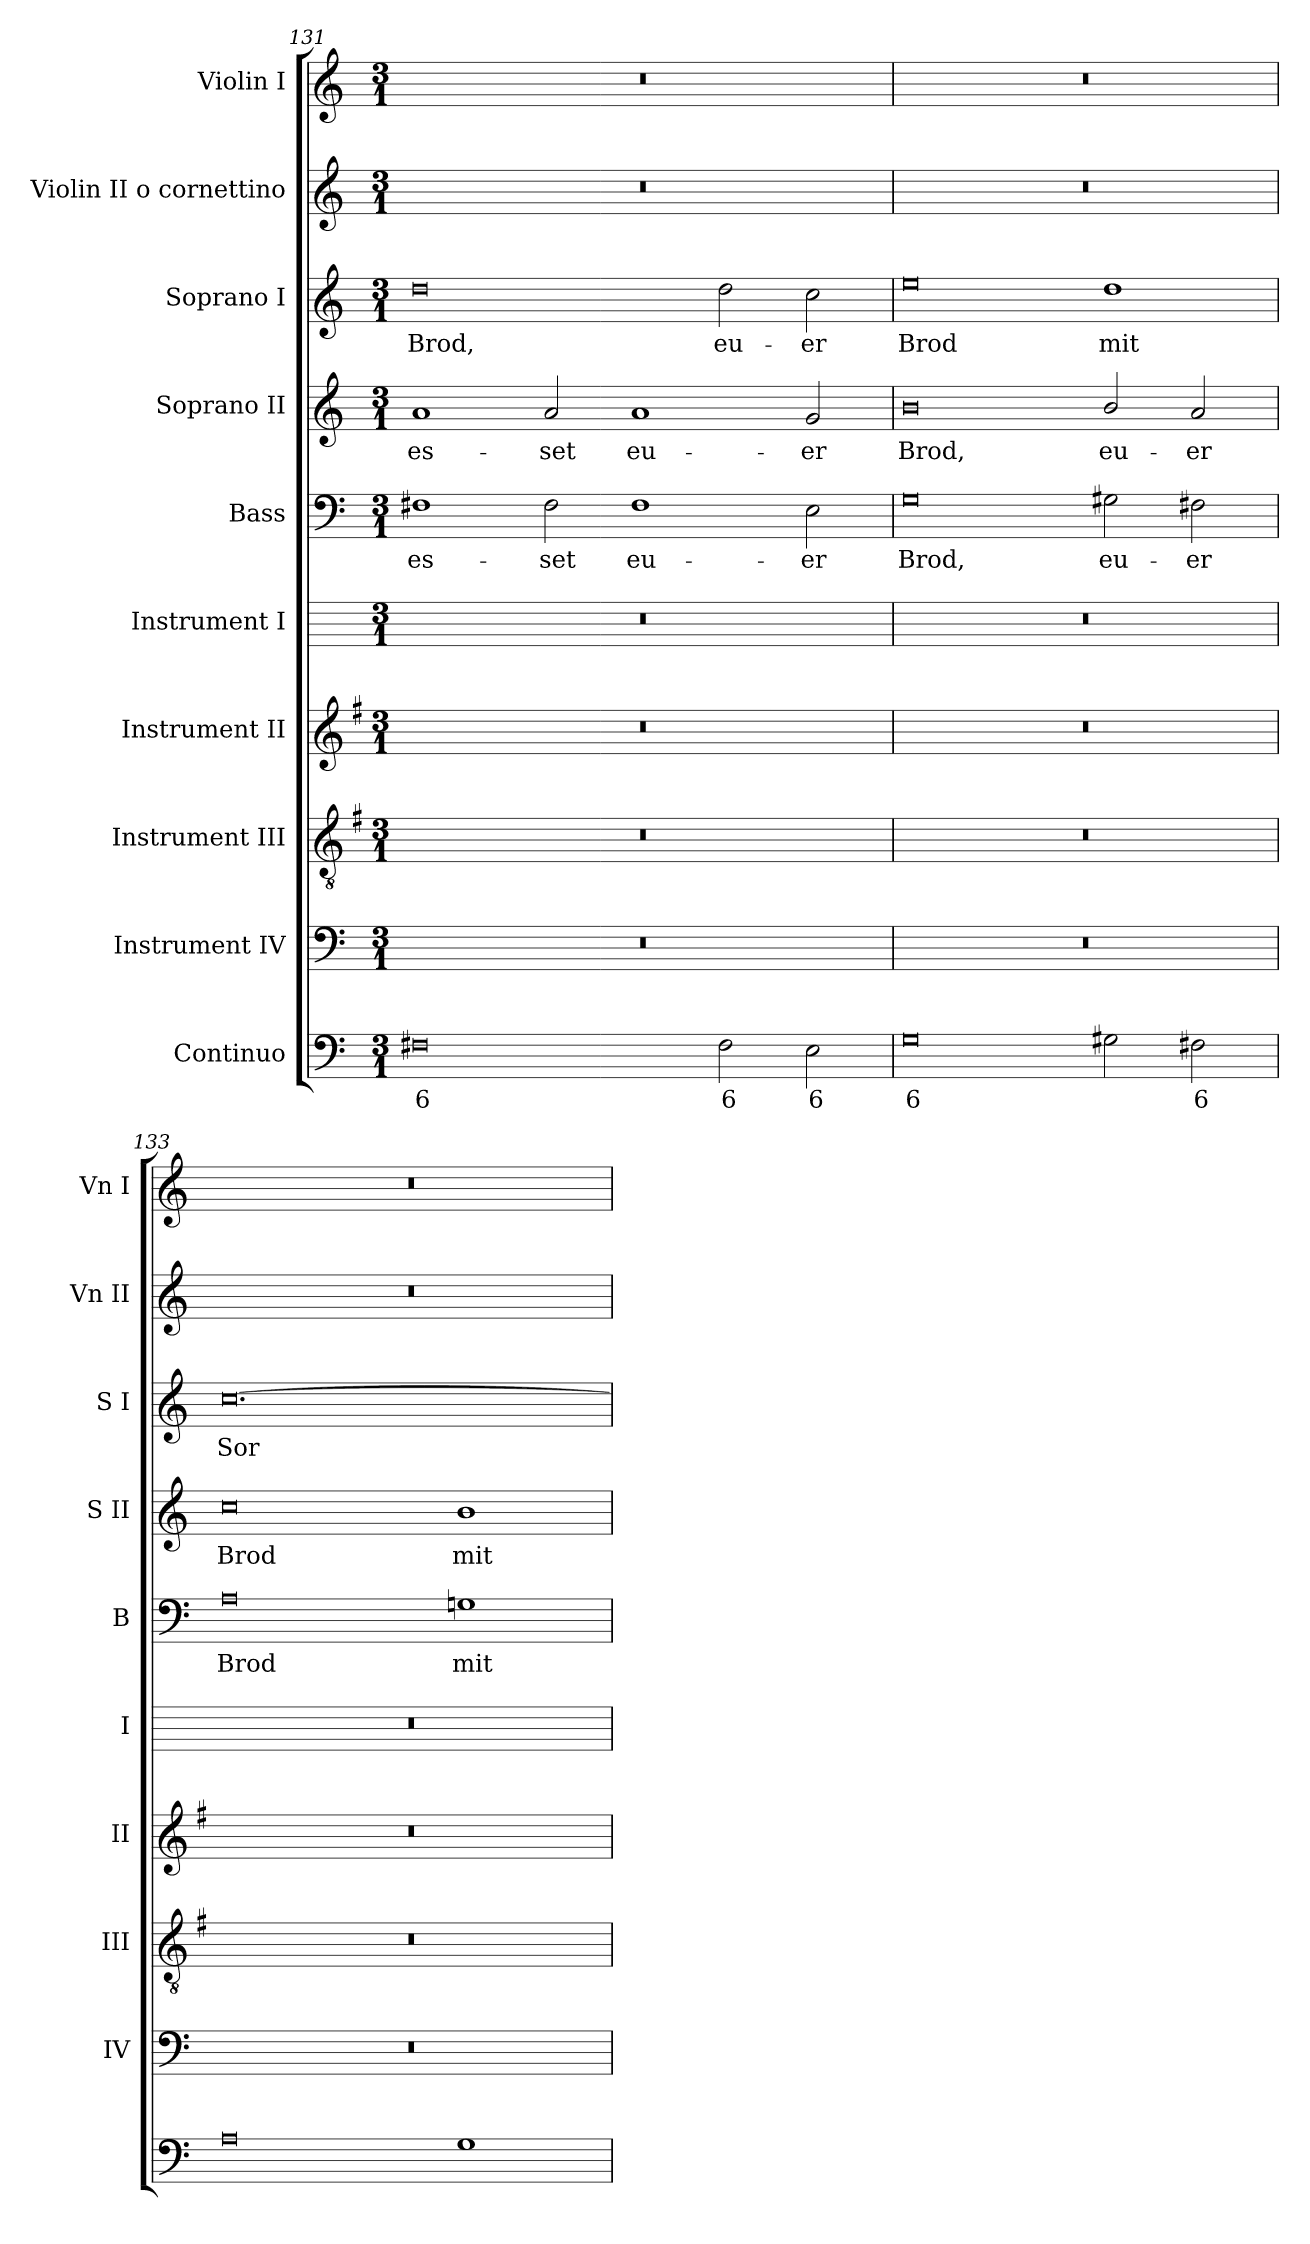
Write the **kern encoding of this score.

**kern	**text	**kern	**kern	**kern	**kern	**kern	**text	**kern	**text	**kern	**text	**kern	**kern
*part10	*part10	*part9	*part8	*part7	*part6	*part5	*part5	*part4	*part4	*part3	*part3	*part2	*part1
*staff10	*staff10	*staff9	*staff8	*staff7	*staff6	*staff5	*staff5	*staff4	*staff4	*staff3	*staff3	*staff2	*staff1
*I"Continuo	*	*I"Instrument IV	*I"Instrument III	*I"Instrument II	*I"Instrument I	*I"Bass	*	*I"Soprano II	*	*I"Soprano I	*	*I"Violin II o cornettino	*I"Violin I
*	*	*I'IV	*I'III	*I'II	*I'I	*I'B	*	*I'S II	*	*I'S I	*	*I'Vn II	*I'Vn I
*clefF4	*	*clefF4	*clefGv2	*clefG2	*	*clefF4	*	*clefG2	*	*clefG2	*	*clefG2	*clefG2
*	*	*	*ITrd4c7	*ITrd4c7	*ITrd4c7	*	*	*	*	*	*	*	*
*k[]	*	*k[]	*k[]	*k[]	*	*k[]	*	*k[]	*	*k[]	*	*k[]	*k[]
*C:	*	*C:	*C:	*C:	*	*C:	*	*C:	*	*C:	*	*C:	*C:
*M3/1	*	*M3/1	*M3/1	*M3/1	*M3/1	*M3/1	*	*M3/1	*	*M3/1	*	*M3/1	*M3/1
=131	=131	=131	=131	=131	=131	=131	=131	=131	=131	=131	=131	=131	=131
!	!LO:LY:b	!	!	!	!	!	!LO:LY:b	!	!LO:LY:b	!	!LO:LY:b	!	!
0F#X	6	0.r	0.r	0.r	0.r	1F#X	es-	1a	es-	0dd	Brod,	0.r	0.r
!	!	!	!	!	!	!	!LO:LY:b	!	!LO:LY:b	!	!	!	!
.	.	.	.	.	.	2F#	-set	2a	-set	.	.	.	.
!	!	!	!	!	!	!	!LO:LY:b	!	!LO:LY:b	!	!	!	!
.	.	.	.	.	.	1F#	eu-	1a	eu-	.	.	.	.
!	!LO:LY:b	!	!	!	!	!	!	!	!	!	!LO:LY:b	!	!
2F#	6	.	.	.	.	.	.	.	.	2dd	eu-	.	.
!	!LO:LY:b	!	!	!	!	!	!LO:LY:b	!	!LO:LY:b	!	!LO:LY:b	!	!
2E	6	.	.	.	.	2E	-er	2g	-er	2cc	-er	.	.
=132	=132	=132	=132	=132	=132	=132	=132	=132	=132	=132	=132	=132	=132
!	!LO:LY:b	!	!	!	!	!	!LO:LY:b	!	!LO:LY:b	!	!LO:LY:b	!	!
0G	6	0.r	0.r	0.r	0.r	0G	Brod,	0b	Brod,	0ee	Brod	0.r	0.r
!	!	!	!	!	!	!	!LO:LY:b	!	!LO:LY:b	!	!LO:LY:b	!	!
2G#X	.	.	.	.	.	2G#X	eu-	2b/	eu-	1dd	mit	.	.
!	!LO:LY:b	!	!	!	!	!	!LO:LY:b	!	!LO:LY:b	!	!	!	!
2F#X	6	.	.	.	.	2F#X	-er	2a	-er	.	.	.	.
=133	=133	=133	=133	=133	=133	=133	=133	=133	=133	=133	=133	=133	=133
!	!	!	!	!	!	!	!LO:LY:b	!	!LO:LY:b	!	!LO:LY:b	!	!
0A	.	0.r	0.r	0.r	0.r	0A	Brod	0cc	Brod	[0.cc	Sor-	0.r	0.r
!	!	!	!	!	!	!	!LO:LY:b	!	!LO:LY:b	!	!	!	!
1G	.	.	.	.	.	1Gn	mit	1b	mit	.	.	.	.
=	=	=	=	=	=	=	=	=	=	=	=	=	=
*-	*-	*-	*-	*-	*-	*-	*-	*-	*-	*-	*-	*-	*-
